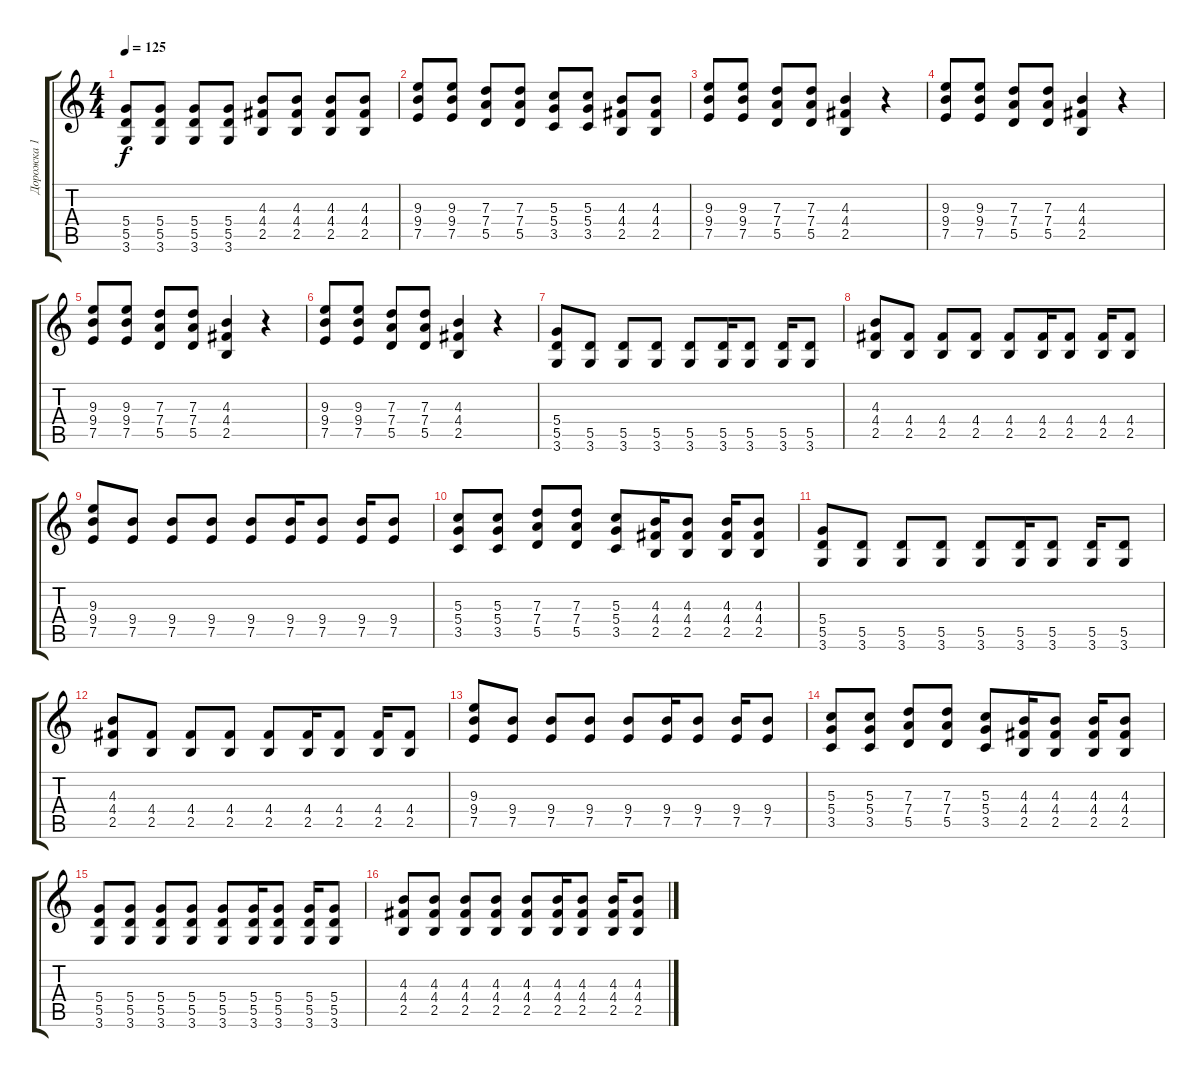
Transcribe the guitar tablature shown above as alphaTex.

\track ("Дорожка 1" "Дорожка 1") {instrument overdrivenguitar}
\staff {score tabs}
\tuning (E4 B3 G3 D3 A2 E2) {hide}
\ts (4 4)
\tempo 125
\clef g2
\ks c
(5.4 5.5 3.6).8{dy f} (5.4 5.5 3.6).8 (5.4 5.5 3.6).8 (5.4 5.5 3.6).8 (4.3 4.4 2.5).8 (4.3 4.4 2.5).8 (4.3 4.4 2.5).8 (4.3 4.4 2.5).8 |
(9.3 9.4 7.5).8 (9.3 9.4 7.5).8 (7.3 7.4 5.5).8 (7.3 7.4 5.5).8 (5.3 5.4 3.5).8 (5.3 5.4 3.5).8 (4.3 4.4 2.5).8 (4.3 4.4 2.5).8 |
(9.3 9.4 7.5).8 (9.3 9.4 7.5).8 (7.3 7.4 5.5).8 (7.3 7.4 5.5).8 (4.3 4.4 2.5).4 r.4 |
(9.3 9.4 7.5).8 (9.3 9.4 7.5).8 (7.3 7.4 5.5).8 (7.3 7.4 5.5).8 (4.3 4.4 2.5).4 r.4 |
(9.3 9.4 7.5).8 (9.3 9.4 7.5).8 (7.3 7.4 5.5).8 (7.3 7.4 5.5).8 (4.3 4.4 2.5).4 r.4 |
(9.3 9.4 7.5).8 (9.3 9.4 7.5).8 (7.3 7.4 5.5).8 (7.3 7.4 5.5).8 (4.3 4.4 2.5).4 r.4 |
(5.4 5.5 3.6).8 (5.5 3.6).8 (5.5 3.6).8 (5.5 3.6).8 (5.5 3.6).8 (5.5 3.6).16 (5.5 3.6).8 (5.5 3.6).16 (5.5 3.6).8 |
(4.3 4.4 2.5).8 (4.4 2.5).8 (4.4 2.5).8 (4.4 2.5).8 (4.4 2.5).8 (4.4 2.5).16 (4.4 2.5).8 (4.4 2.5).16 (4.4 2.5).8 |
(9.3 9.4 7.5).8 (9.4 7.5).8 (9.4 7.5).8 (9.4 7.5).8 (9.4 7.5).8 (9.4 7.5).16 (9.4 7.5).8 (9.4 7.5).16 (9.4 7.5).8 |
(5.3 5.4 3.5).8 (5.3 5.4 3.5).8 (7.3 7.4 5.5).8 (7.3 7.4 5.5).8 (5.3 5.4 3.5).8 (4.3 4.4 2.5).16 (4.3 4.4 2.5).8 (4.3 4.4 2.5).16 (4.3 4.4 2.5).8 |
(5.4 5.5 3.6).8 (5.5 3.6).8 (5.5 3.6).8 (5.5 3.6).8 (5.5 3.6).8 (5.5 3.6).16 (5.5 3.6).8 (5.5 3.6).16 (5.5 3.6).8 |
(4.3 4.4 2.5).8 (4.4 2.5).8 (4.4 2.5).8 (4.4 2.5).8 (4.4 2.5).8 (4.4 2.5).16 (4.4 2.5).8 (4.4 2.5).16 (4.4 2.5).8 |
(9.3 9.4 7.5).8 (9.4 7.5).8 (9.4 7.5).8 (9.4 7.5).8 (9.4 7.5).8 (9.4 7.5).16 (9.4 7.5).8 (9.4 7.5).16 (9.4 7.5).8 |
(5.3 5.4 3.5).8 (5.3 5.4 3.5).8 (7.3 7.4 5.5).8 (7.3 7.4 5.5).8 (5.3 5.4 3.5).8 (4.3 4.4 2.5).16 (4.3 4.4 2.5).8 (4.3 4.4 2.5).16 (4.3 4.4 2.5).8 |
(5.4 5.5 3.6).8 (5.4 5.5 3.6).8 (5.4 5.5 3.6).8 (5.4 5.5 3.6).8 (5.4 5.5 3.6).8 (5.4 5.5 3.6).16 (5.4 5.5 3.6).8 (5.4 5.5 3.6).16 (5.4 5.5 3.6).8 |
(4.3 4.4 2.5).8 (4.3 4.4 2.5).8 (4.3 4.4 2.5).8 (4.3 4.4 2.5).8 (4.3 4.4 2.5).8 (4.3 4.4 2.5).16 (4.3 4.4 2.5).8 (4.3 4.4 2.5).16 (4.3 4.4 2.5).8
